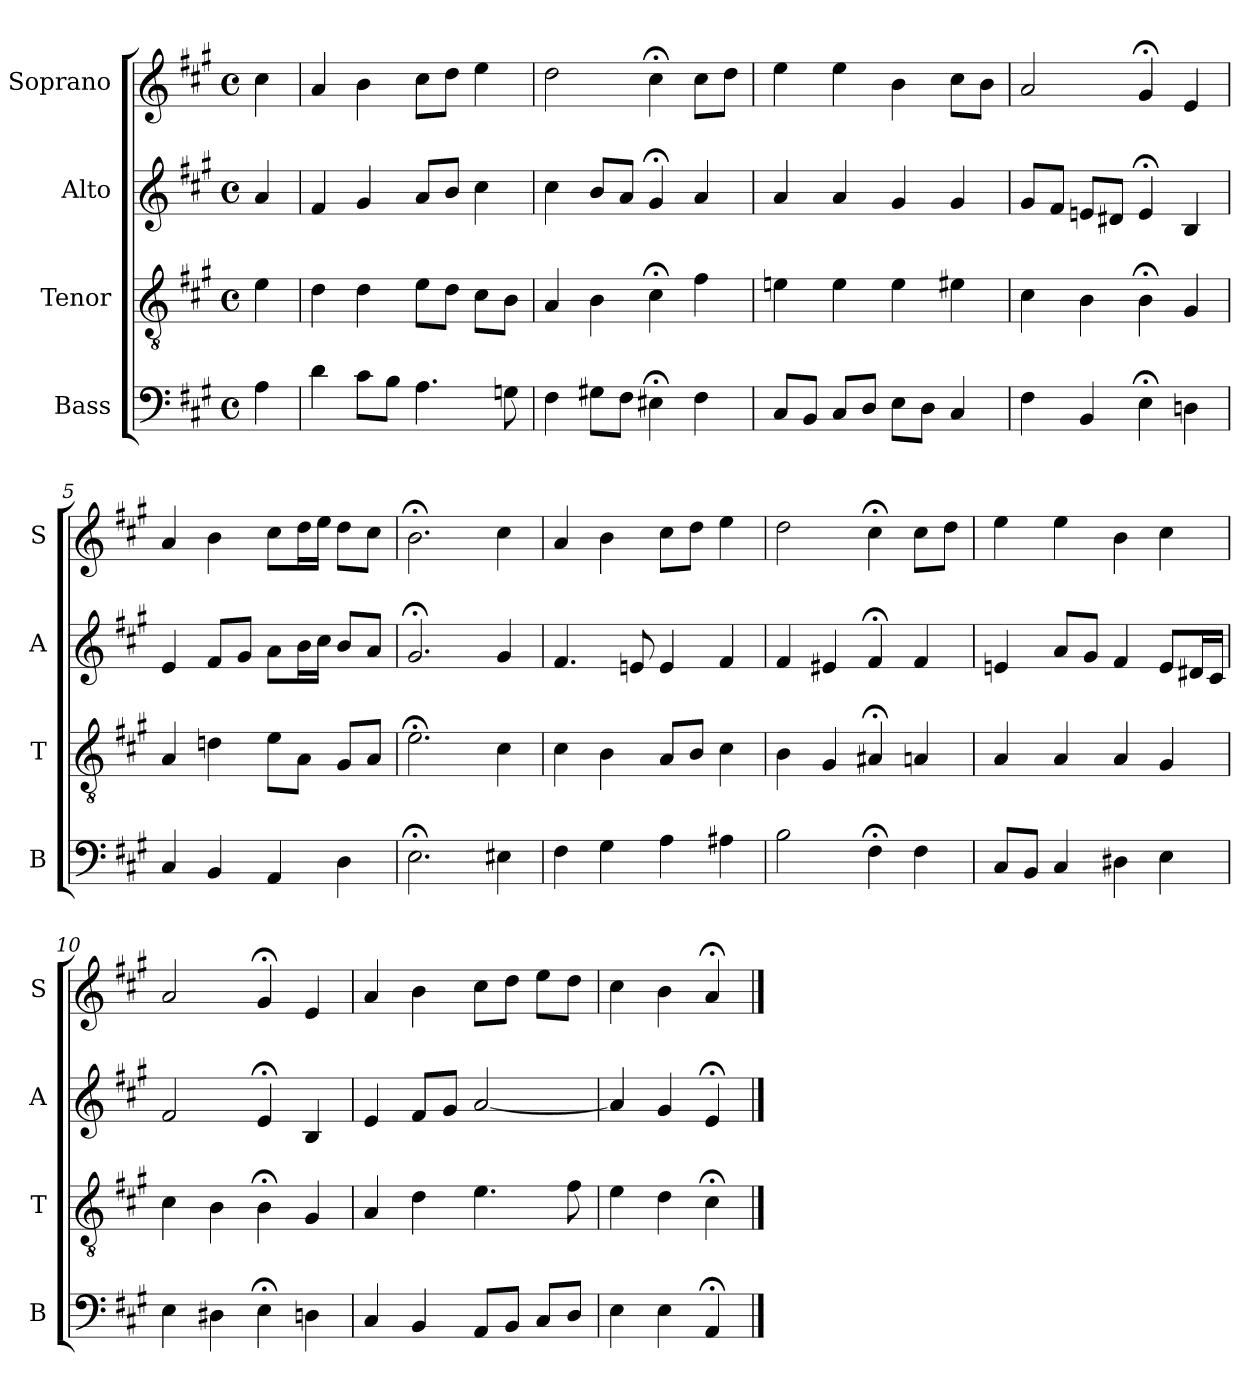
**kern	**kern	**kern	**kern
*part4	*part3	*part2	*part1
*staff4	*staff3	*staff2	*staff1
*I"Bass	*I"Tenor	*I"Alto	*I"Soprano
*I'B	*I'T	*I'A	*I'S
*clefF4	*clefGv2	*clefG2	*clefG2
*k[f#c#g#]	*k[f#c#g#]	*k[f#c#g#]	*k[f#c#g#]
*A:	*A:	*A:	*A:
*M4/4	*M4/4	*M4/4	*M4/4
*met(c)	*met(c)	*met(c)	*met(c)
*MM100	*MM100	*MM100	*MM100
=	=	=	=
4A	4e	4a	4cc#
=1	=1	=1	=1
4d	4d	4f#	4a
8c#L	4d	4g#	4b
8BJ	.	.	.
4.A	8eL	8aL	8cc#L
.	8dJ	8bJ	8ddJ
.	8c#L	4cc#	4ee
8Gn	8BJ	.	.
=2	=2	=2	=2
4F#	4A	4cc#	2dd
8G#XL	4B	8bL	.
8F#J	.	8aJ	.
4E#X;<	4c#;<	4g#;<	4cc#;<
4F#	4f#	4a	8cc#L
.	.	.	8ddJ
=3	=3	=3	=3
8C#L	4en	4a	4ee
8BBJ	.	.	.
8C#L	4e	4a	4ee
8DJ	.	.	.
8EL	4e	4g#	4b
8DJ	.	.	.
4C#	4e#X	4g#	8cc#L
.	.	.	8bJ
=4	=4	=4	=4
4F#	4c#	8g#L	2a
.	.	8f#J	.
4BB	4B	8enL	.
.	.	8d#XJ	.
4E;<	4B;<	4e;<	4g#;<
4Dn	4G#	4B	4e
=5	=5	=5	=5
4C#	4A	4e	4a
4BB	4dn	8f#L	4b
.	.	8g#J	.
4AA	8eL	8aL	8cc#L
.	8AJ	16bL	16ddL
.	.	16cc#JJ	16eeJJ
4D	8G#L	8bL	8ddL
.	8AJ	8aJ	8cc#J
=6	=6	=6	=6
2.E;<	2.e;<	2.g#;<	2.b;<
4E#X	4c#	4g#	4cc#
=7	=7	=7	=7
4F#	4c#	4.f#	4a
4G#	4B	.	4b
.	.	8en	.
4A	8AL	4e	8cc#L
.	8BJ	.	8ddJ
4A#Xi	4c#i	4f#i	4eei
=8	=8	=8	=8
2B	4B	4f#	2dd
.	4G#	4e#X	.
4F#;<	4A#X;<	4f#;<	4cc#;<
4F#	4An	4f#	8cc#L
.	.	.	8ddJ
=9	=9	=9	=9
8C#L	4A	4en	4ee
8BBJ	.	.	.
4C#	4A	8aL	4ee
.	.	8g#J	.
4D#Xi	4Ai	4f#i	4bi
4E	4G#	8eL	4cc#
.	.	16d#XL	.
.	.	16c#JJ	.
=10	=10	=10	=10
4E	4c#	2f#	2a
4D#X	4B	.	.
4E;<	4B;<	4e;<	4g#;<
4Dn	4G#	4B	4e
=11	=11	=11	=11
4C#	4A	4e	4a
4BB	4d	8f#L	4b
.	.	8g#J	.
8AAL	4.e	[2a	8cc#L
8BBJ	.	.	8ddJ
8C#L	.	.	8eeL
8DJ	8f#	.	8ddJ
=12	=12	=12	=12
4E	4e	4a]	4cc#
4E	4d	4g#	4b
4AA;<	4c#;<	4e;<	4a;<
==	==	==	==
*-	*-	*-	*-
